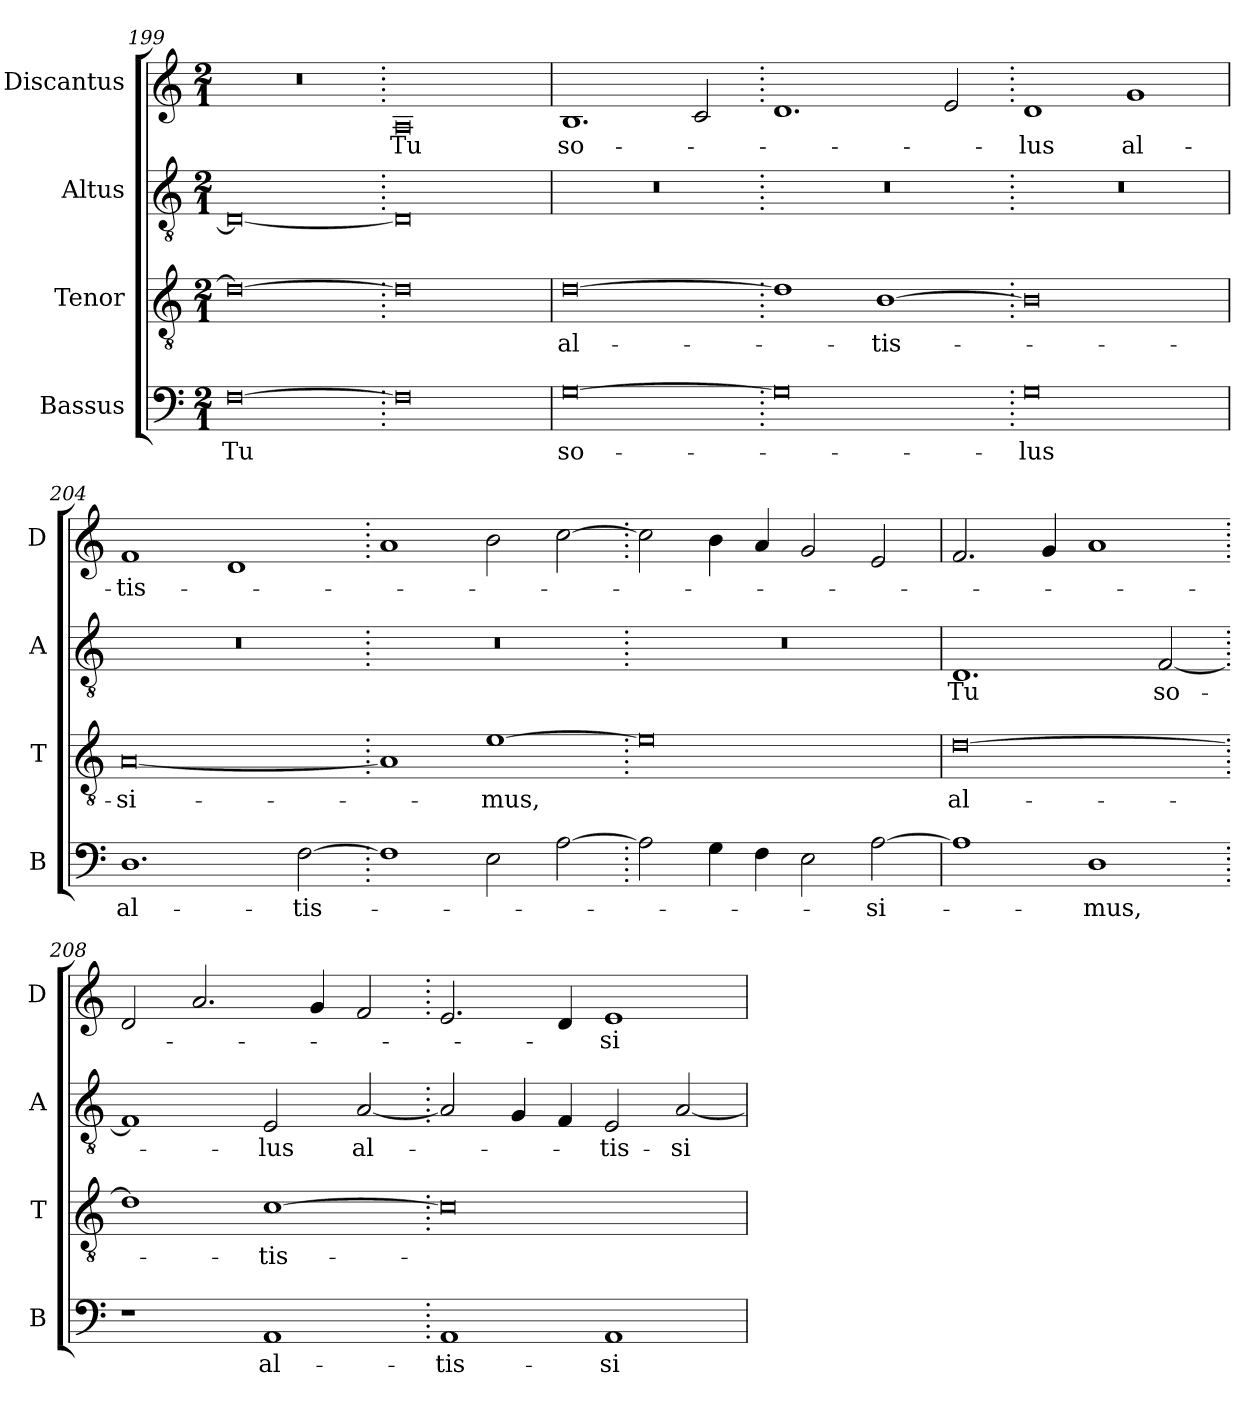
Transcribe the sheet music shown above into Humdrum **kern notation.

**kern	**text	**kern	**text	**kern	**text	**kern	**text
*part4	*part4	*part3	*part3	*part2	*part2	*part1	*part1
*staff4	*staff4	*staff3	*staff3	*staff2	*staff2	*staff1	*staff1
*I"Bassus	*	*I"Tenor	*	*I"Altus	*	*I"Discantus	*
*I'B	*	*I'T	*	*I'A	*	*I'D	*
*clefF4	*	*clefGv2	*	*clefGv2	*	*clefG2	*
*k[]	*	*k[]	*	*k[]	*	*k[]	*
*M2/1	*	*M2/1	*	*M2/1	*	*M2/1	*
=199	=199	=199	=199	=199	=199	=199	=199
[0F	Tu	0d_	.	0D_	.	0r	.
=200.	=200.	=200.	=200.	=200.	=200.	=200.	=200.
0F]	.	0d]	.	0D]	.	0A	Tu
=201	=201	=201	=201	=201	=201	=201	=201
[0G	so-	[0d	al-	0r	.	1.B	so-
.	.	.	.	.	.	2c	.
=202.	=202.	=202.	=202.	=202.	=202.	=202.	=202.
0G]	.	1d]	.	0r	.	1.d	.
.	.	[1B	-tis-	.	.	.	.
.	.	.	.	.	.	2e	.
=203.	=203.	=203.	=203.	=203.	=203.	=203.	=203.
0G	-lus	0B]	.	0r	.	1d	-lus
.	.	.	.	.	.	1g	al-
=204	=204	=204	=204	=204	=204	=204	=204
1.D	al-	[0A	-si-	0r	.	1f	-tis-
.	.	.	.	.	.	1d	.
[2F	-tis-	.	.	.	.	.	.
=205.	=205.	=205.	=205.	=205.	=205.	=205.	=205.
1F]	.	1A]	.	0r	.	1a	.
2E	.	[1e	-mus,	.	.	2b	.
[2A	.	.	.	.	.	[2cc	.
=206.	=206.	=206.	=206.	=206.	=206.	=206.	=206.
2A]	.	0e]	.	0r	.	2cc]	.
4G	.	.	.	.	.	4b	.
4F	.	.	.	.	.	4a	.
2E	.	.	.	.	.	2g	.
[2A	-si-	.	.	.	.	2e	.
=207	=207	=207	=207	=207	=207	=207	=207
1A]	.	[0d	al-	1.D	Tu	2.f	.
.	.	.	.	.	.	4g	.
1D	-mus,	.	.	.	.	1a	.
.	.	.	.	[2F	so-	.	.
=208.	=208.	=208.	=208.	=208.	=208.	=208.	=208.
1r	.	1d]	.	1F]	.	2d	.
.	.	.	.	.	.	2.a	.
1AA	al-	[1c	-tis-	2E	-lus	.	.
.	.	.	.	.	.	4g	.
.	.	.	.	[2A	al-	2f	.
=209.	=209.	=209.	=209.	=209.	=209.	=209.	=209.
1AA	-tis-	0c]	.	2A]	.	2.e	.
.	.	.	.	4G	.	.	.
.	.	.	.	4F	.	4d	.
1AA	-si-	.	.	2E	-tis-	1e	-si-
.	.	.	.	[2A	-si-	.	.
=	=	=	=	=	=	=	=
*-	*-	*-	*-	*-	*-	*-	*-
